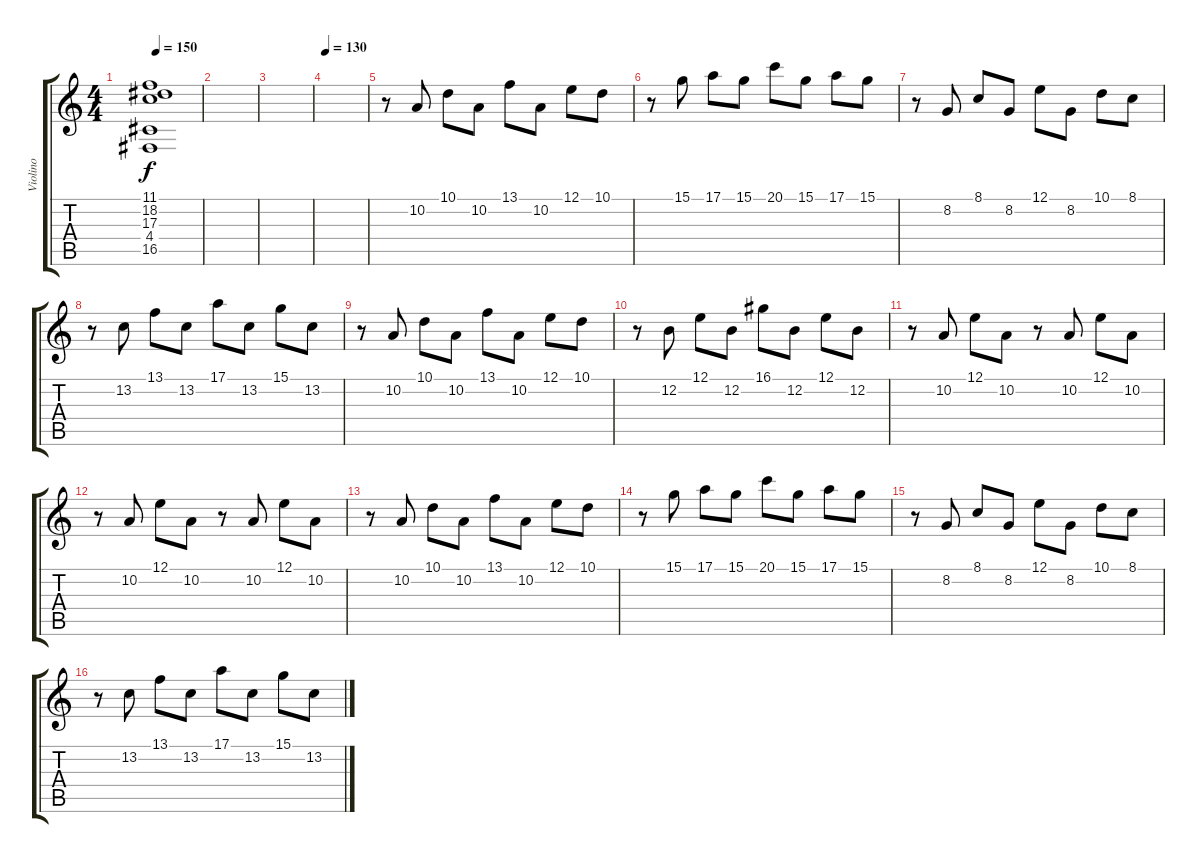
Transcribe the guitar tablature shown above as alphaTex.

\track ("Violino" "Violino") {instrument violin}
\staff {score tabs}
\tuning (E4 B3 G3 D3 A2 E2) {hide}
\ts (4 4)
\tempo 150
\clef g2
\ks c
(11.1{t} 18.2{t} 17.3{t} 4.4{t} 16.5{t}).1{dy f} |
|
|
\tempo 130
|
r.8{volume 9 instrument violin} 10.2.8 10.1.8 10.2.8 13.1.8 10.2.8 12.1.8 10.1.8 |
r.8 15.1.8 17.1.8 15.1.8 20.1.8 15.1.8 17.1.8 15.1.8 |
r.8 8.2.8 8.1.8 8.2.8 12.1.8 8.2.8 10.1.8 8.1.8 |
r.8 13.2.8 13.1.8 13.2.8 17.1.8 13.2.8 15.1.8 13.2.8 |
r.8 10.2.8 10.1.8 10.2.8 13.1.8 10.2.8 12.1.8 10.1.8 |
r.8 12.2.8 12.1.8 12.2.8 16.1.8 12.2.8 12.1.8 12.2.8 |
r.8 10.2.8 12.1.8 10.2.8 r.8 10.2.8 12.1.8 10.2.8 |
r.8 10.2.8 12.1.8 10.2.8 r.8 10.2.8 12.1.8 10.2.8 |
r.8 10.2.8 10.1.8 10.2.8 13.1.8 10.2.8 12.1.8 10.1.8 |
r.8 15.1.8 17.1.8 15.1.8 20.1.8 15.1.8 17.1.8 15.1.8 |
r.8 8.2.8 8.1.8 8.2.8 12.1.8 8.2.8 10.1.8 8.1.8 |
r.8 13.2.8 13.1.8 13.2.8 17.1.8 13.2.8 15.1.8 13.2.8
